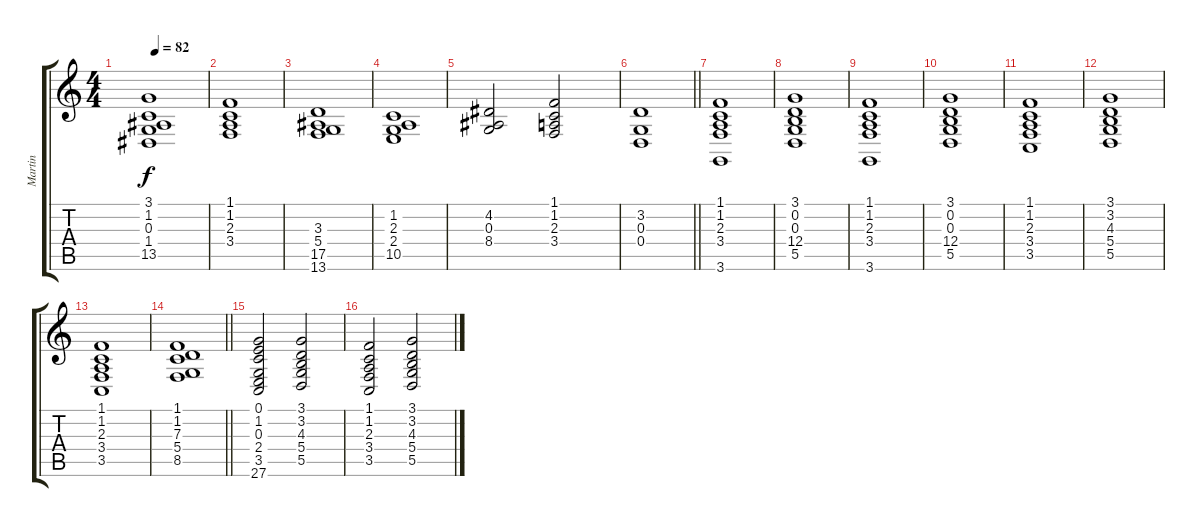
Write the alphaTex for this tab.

\track ("Martin" "Martin") {instrument lead3calliope}
\staff {score tabs}
\tuning (E4 B3 G3 D3 A2 E2) {hide}
\ts (4 4)
\tempo 82
\clef g2
\ks c
(3.1 1.2 0.3 1.4 13.5).1{dy f} |
(1.1 1.2 2.3 3.4).1 |
(3.3 5.4 17.5 13.6).1 |
(1.2 2.3 2.4 10.5).1 |
(4.2 0.3 8.4).2 (1.1 1.2 2.3 3.4).2 |
\barLineRight lightlight
(3.2 0.3 0.4).1 |
(1.1 1.2 2.3 3.4 3.6).1 |
(3.1 0.2 0.3 12.4 5.5).1 |
(1.1 1.2 2.3 3.4 3.6).1 |
(3.1 0.2 0.3 12.4 5.5).1 |
(1.1 1.2 2.3 3.4 3.5).1 |
(3.1 3.2 4.3 5.4 5.5).1 |
(1.1 1.2 2.3 3.4 3.5).1 |
\barLineRight lightlight
(1.1 1.2 7.3 5.4 8.5).1 |
(0.1 1.2 0.3 2.4 3.5 27.6).2 (3.1 3.2 4.3 5.4 5.5).2 |
(1.1 1.2 2.3 3.4 3.5).2 (3.1 3.2 4.3 5.4 5.5).2
